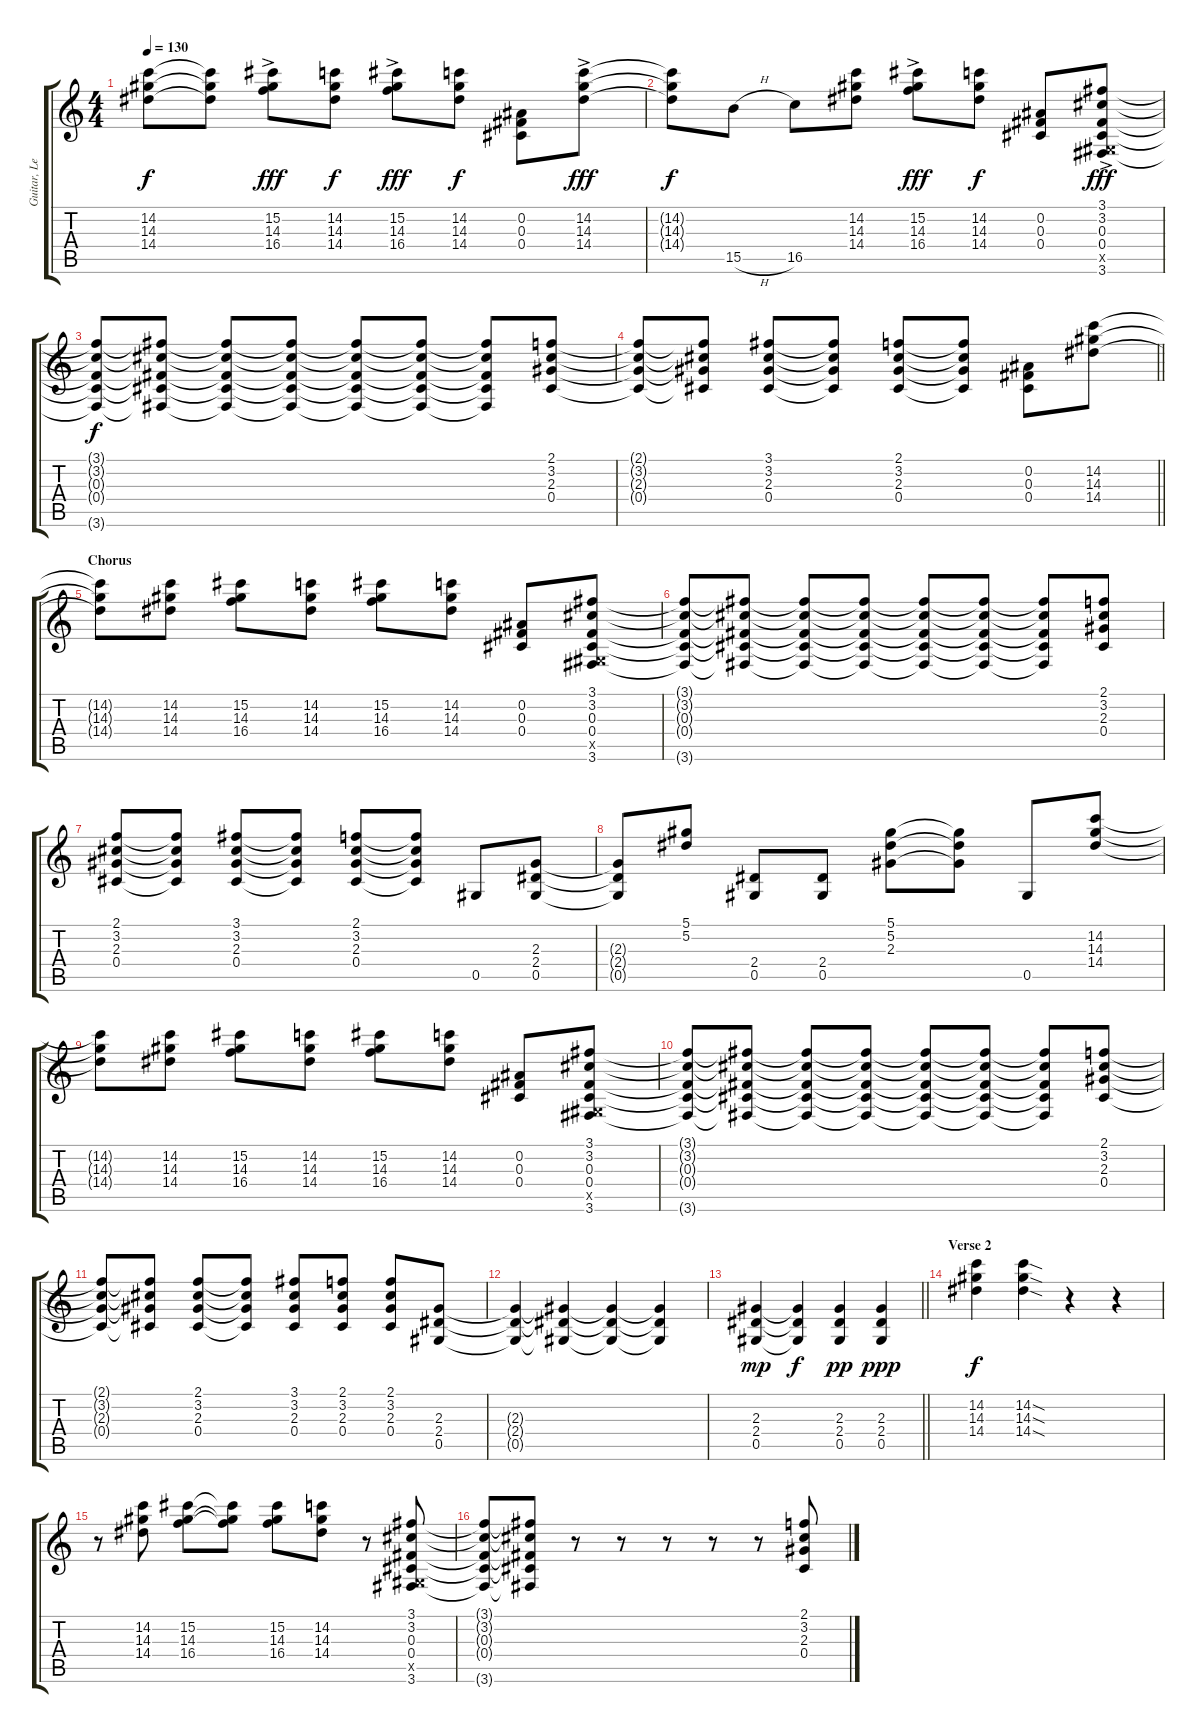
\track ("Guitar, Lead" "Guitar, Le") {instrument distortionguitar}
\staff {score tabs}
\tuning (Eb4 Bb3 Gb3 Db3 Ab2 Eb2) {hide}
\ts (4 4)
\tempo 130
\clef g2
\ks c
(14.2{t} 14.3{t} 14.4{t}).8{dy f} (14.2{t} 14.3{t} 14.4{t}).8 (15.2{ac} 14.3{ac} 16.4{ac}).8{dy fff} (14.2 14.3 14.4).8{dy f} (15.2{ac} 14.3{ac} 16.4{ac}).8{dy fff} (14.2 14.3 14.4).8{dy f} (0.2 0.3 0.4).8 (14.2{ac} 14.3{ac} 14.4{ac}).8{dy fff} |
(14.2{t} 14.3{t} 14.4{t}).8{dy f} 15.5{h}.8 16.5.8 (14.2 14.3 14.4).8 (15.2{ac} 14.3{ac} 16.4{ac}).8{dy fff} (14.2 14.3 14.4).8{dy f} (0.2 0.3 0.4).8 (3.1{ac} 3.2{ac} 0.3{ac} 0.4{ac} 0.5{ac x} 3.6{ac}).8{dy fff} |
(3.1{t} 3.2{t} 0.3{t} 0.4{t} 3.6{t}).8{dy f} (3.1{t} 3.2{t} 0.3{t} 0.4{t} 3.6{t}).8 (3.1{t} 3.2{t} 0.3{t} 0.4{t} 3.6{t}).8 (3.1{t} 3.2{t} 0.3{t} 0.4{t} 3.6{t}).8 (3.1{t} 3.2{t} 0.3{t} 0.4{t} 3.6{t}).8 (3.1{t} 3.2{t} 0.3{t} 0.4{t} 3.6{t}).8 (3.1{t} 3.2{t} 0.3{t} 0.4{t} 3.6{t}).8 (2.1 3.2 2.3 0.4).8 |
\barLineRight lightlight
(2.1{t} 3.2{t} 2.3{t} 0.4{t}).8 (2.1{t} 3.2{t} 2.3{t} 0.4{t}).8 (3.1 3.2 2.3 0.4).8 (3.1{t} 3.2{t} 2.3{t} 0.4{t}).8 (2.1 3.2 2.3 0.4).8 (2.1{t} 3.2{t} 2.3{t} 0.4{t}).8 (0.2 0.3 0.4).8 (14.2 14.3 14.4).8 |
\section ("" "Chorus")
(14.2{t} 14.3{t} 14.4{t}).8 (14.2 14.3 14.4).8 (15.2 14.3 16.4).8 (14.2 14.3 14.4).8 (15.2 14.3 16.4).8 (14.2 14.3 14.4).8 (0.2 0.3 0.4).8 (3.1 3.2 0.3 0.4 0.5{x} 3.6).8 |
(3.1{t} 3.2{t} 0.3{t} 0.4{t} 3.6{t}).8 (3.1{t} 3.2{t} 0.3{t} 0.4{t} 3.6{t}).8 (3.1{t} 3.2{t} 0.3{t} 0.4{t} 3.6{t}).8 (3.1{t} 3.2{t} 0.3{t} 0.4{t} 3.6{t}).8 (3.1{t} 3.2{t} 0.3{t} 0.4{t} 3.6{t}).8 (3.1{t} 3.2{t} 0.3{t} 0.4{t} 3.6{t}).8 (3.1{t} 3.2{t} 0.3{t} 0.4{t} 3.6{t}).8 (2.1 3.2 2.3 0.4).8 |
(2.1 3.2 2.3 0.4).8 (2.1{t} 3.2{t} 2.3{t} 0.4{t}).8 (3.1 3.2 2.3 0.4).8 (3.1{t} 3.2{t} 2.3{t} 0.4{t}).8 (2.1 3.2 2.3 0.4).8 (2.1{t} 3.2{t} 2.3{t} 0.4{t}).8 0.5.8 (2.3 2.4 0.5).8 |
(2.3{t} 2.4{t} 0.5{t}).8 (5.1 5.2).8 (2.4 0.5).8 (2.4 0.5).8 (5.1 5.2 2.3).8 (5.1{t} 5.2{t} 2.3{t}).8 0.5.8 (14.2 14.3 14.4).8 |
(14.2{t} 14.3{t} 14.4{t}).8 (14.2 14.3 14.4).8 (15.2 14.3 16.4).8 (14.2 14.3 14.4).8 (15.2 14.3 16.4).8 (14.2 14.3 14.4).8 (0.2 0.3 0.4).8 (3.1 3.2 0.3 0.4 0.5{x} 3.6).8 |
(3.1{t} 3.2{t} 0.3{t} 0.4{t} 3.6{t}).8 (3.1{t} 3.2{t} 0.3{t} 0.4{t} 3.6{t}).8 (3.1{t} 3.2{t} 0.3{t} 0.4{t} 3.6{t}).8 (3.1{t} 3.2{t} 0.3{t} 0.4{t} 3.6{t}).8 (3.1{t} 3.2{t} 0.3{t} 0.4{t} 3.6{t}).8 (3.1{t} 3.2{t} 0.3{t} 0.4{t} 3.6{t}).8 (3.1{t} 3.2{t} 0.3{t} 0.4{t} 3.6{t}).8 (2.1 3.2 2.3 0.4).8 |
(2.1{t} 3.2{t} 2.3{t} 0.4{t}).8 (2.1{t} 3.2{t} 2.3{t} 0.4{t}).8 (2.1 3.2 2.3 0.4).8 (2.1{t} 3.2{t} 2.3{t} 0.4{t}).8 (3.1 3.2 2.3 0.4).8 (2.1 3.2 2.3 0.4).8 (2.1 3.2 2.3 0.4).8 (2.3 2.4 0.5).8 |
(2.3{t} 2.4{t} 0.5{t}).4 (2.3{t} 2.4{t} 0.5{t}).4 (2.3{t} 2.4{t} 0.5{t}).4 (2.3{t} 2.4{t} 0.5{t}).4 |
\barLineRight lightlight
(2.3 2.4 0.5).4{dy mp} (2.3{t} 2.4{t} 0.5{t}).4{dy f} (2.3 2.4 0.5).4{dy pp} (2.3 2.4 0.5).4{dy ppp} |
\section ("" "Verse 2")
(14.2 14.3 14.4).4{dy f} (14.2{sod} 14.3{sod} 14.4{sod}).4 r.4 r.4 |
r.8 (14.2 14.3 14.4).8 (15.2 14.3 16.4).8 (15.2{t} 14.3{t} 16.4{t}).8 (15.2 14.3 16.4).8 (14.2 14.3 14.4).8 r.8 (3.1 3.2 0.3 0.4 0.5{x} 3.6).8 |
(3.1{t} 3.2{t} 0.3{t} 0.4{t} 3.6{t}).8 (3.1{t} 3.2{t} 0.3{t} 0.4{t} 3.6{t}).8 r.8 r.8 r.8 r.8 r.8 (2.1 3.2 2.3 0.4).8
